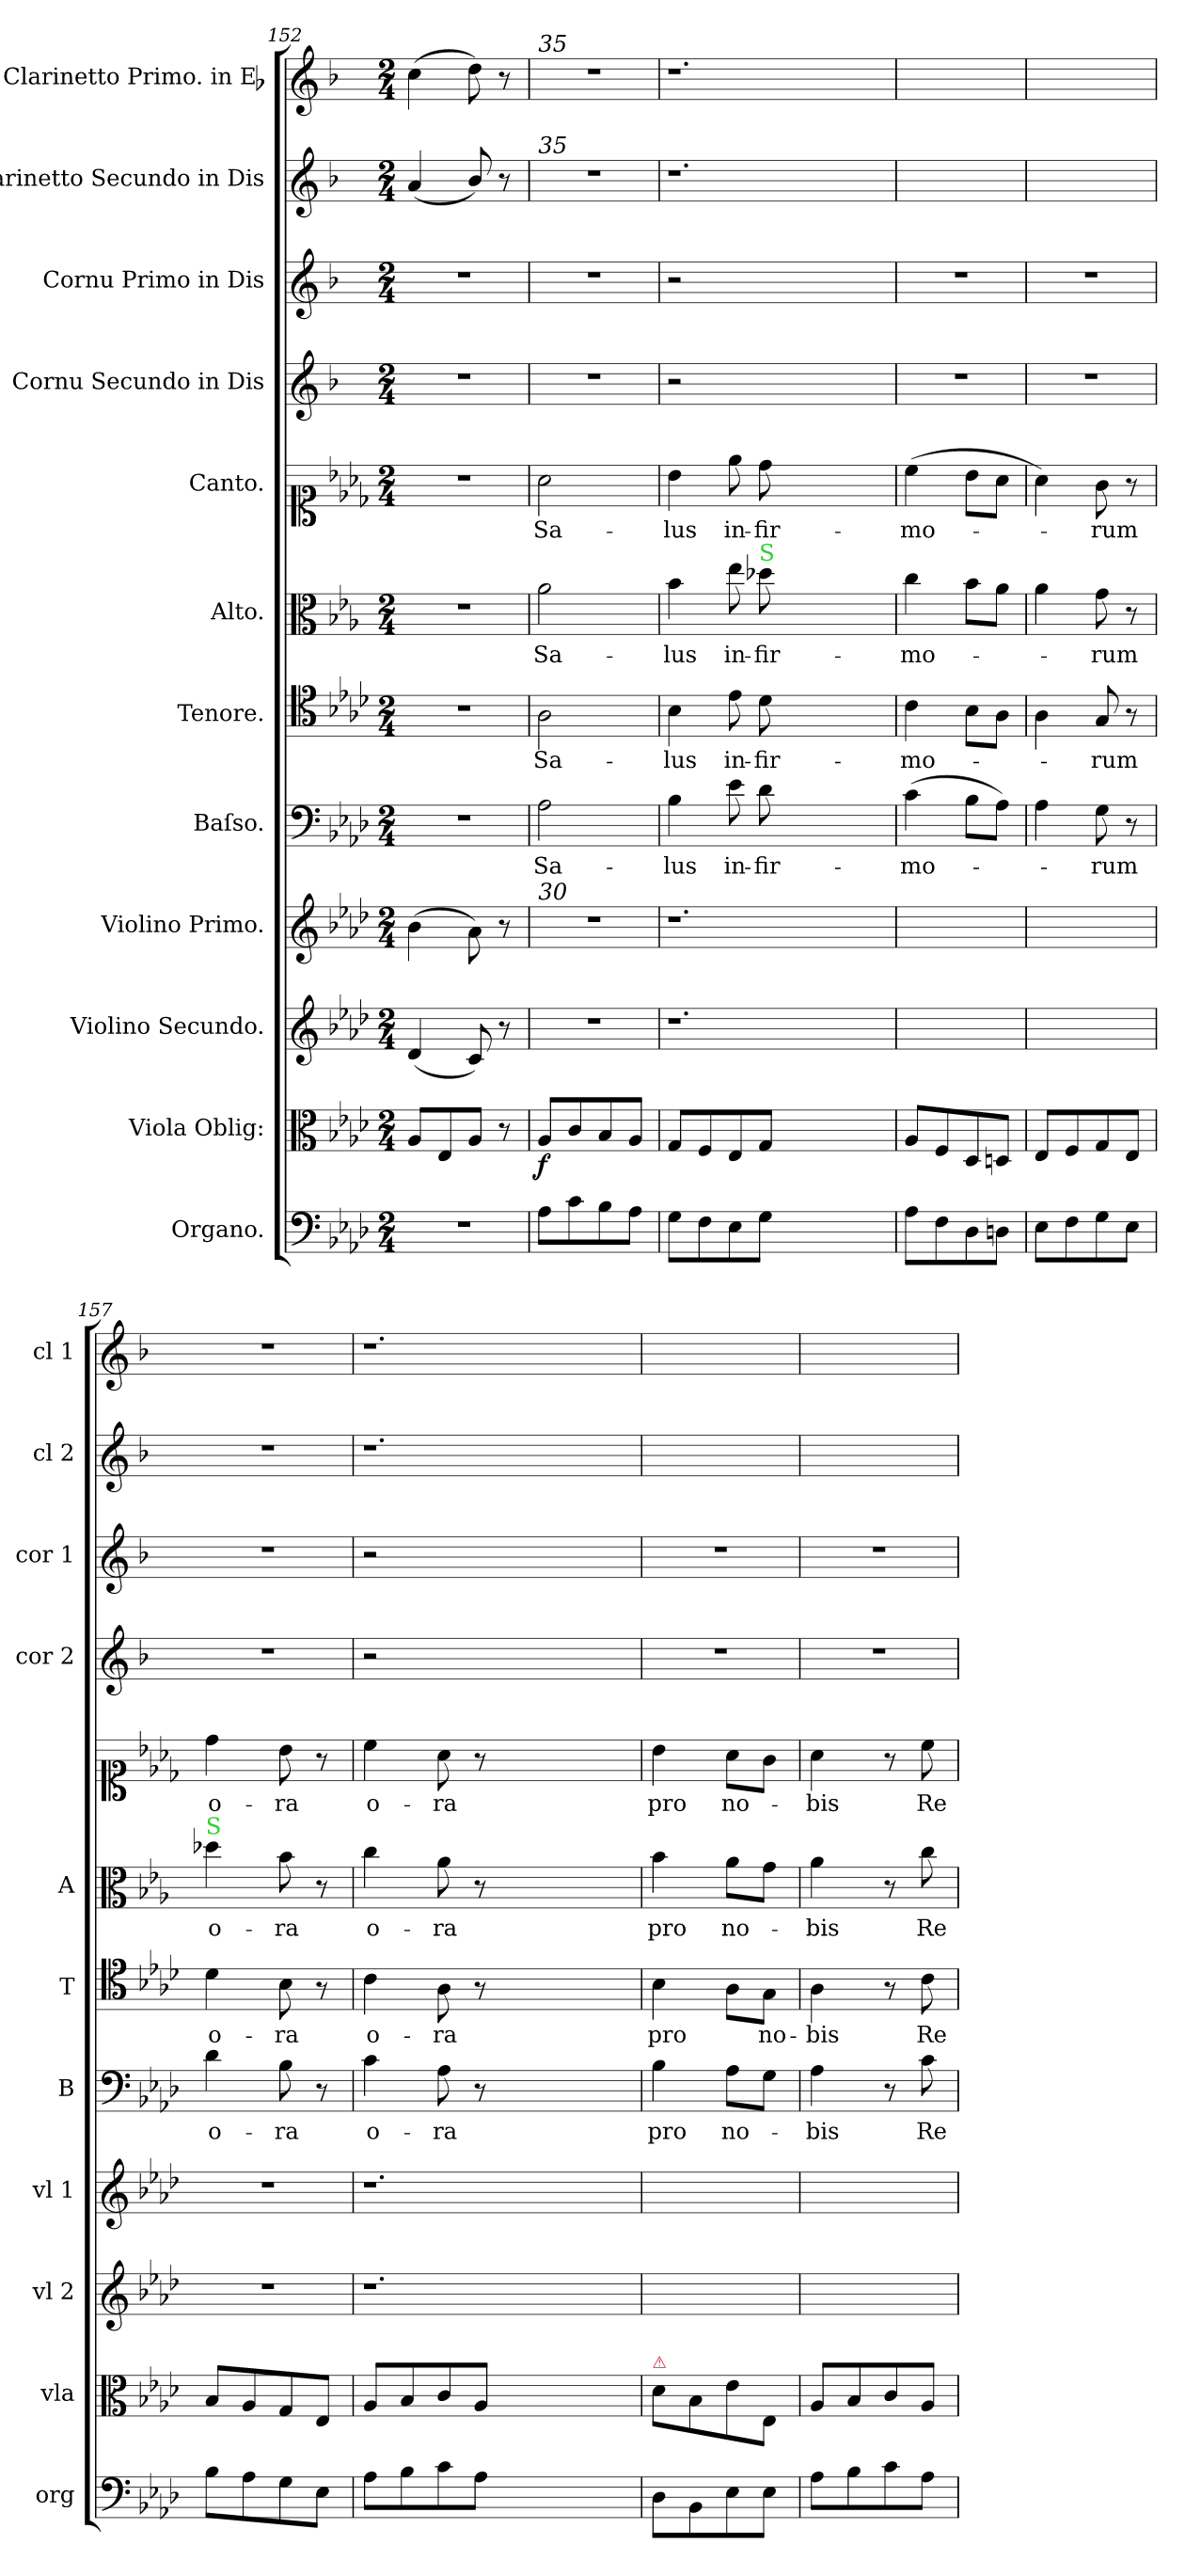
**kern	**kern	**dynam	**kern	**kern	**kern	**text	**kern	**text	**kern	**text	**kern	**text	**kern	**kern	**kern	**kern
*part12	*part11	*part11	*part10	*part9	*part8	*part8	*part7	*part7	*part6	*part6	*part5	*part5	*part4	*part3	*part2	*part1
*staff12	*staff11	*staff11	*staff10	*staff9	*staff8	*staff8	*staff7	*staff7	*staff6	*staff6	*staff5	*staff5	*staff4	*staff3	*staff2	*staff1
*I"Organo.	*I"Viola Oblig:	*	*I"Violino Secundo.	*I"Violino Primo.	*I"Baſso.	*	*I"Tenore.	*	*I"Alto.	*	*I"Canto.	*	*I"Cornu Secundo in Dis	*I"Cornu Primo in Dis	*I"Clarinetto Secundo in Dis	*I"Clarinetto Primo. in Eb
*I'org	*I'vla	*	*I'vl 2	*I'vl 1	*I'B	*	*I'T	*	*I'A	*	*	*	*I'cor 2	*I'cor 1	*I'cl 2	*I'cl 1
*clefF4	*clefC3	*	*clefG2	*clefG2	*clefF4	*	*clefC4	*	*clefC3	*	*clefC1	*	*clefG2	*clefG2	*clefG2	*clefG2
*	*	*	*	*	*	*	*	*	*	*	*	*	*ITrd5c9	*ITrd5c9	*ITrd1c2	*ITrd1c2
*k[b-e-a-d-]	*k[b-e-a-d-]	*	*k[b-e-a-d-]	*k[b-e-a-d-]	*k[b-e-a-d-]	*	*k[b-e-a-d-]	*	*k[b-e-a-]	*	*k[b-e-a-d-]	*	*k[b-e-a-d-]	*k[b-e-a-d-]	*k[b-e-a-]	*k[b-e-a-]
*M2/4	*M2/4	*	*M2/4	*M2/4	*M2/4	*	*M2/4	*	*M2/4	*	*M2/4	*	*M2/4	*M2/4	*M2/4	*M2/4
=152	=152	=152	=152	=152	=152	=152	=152	=152	=152	=152	=152	=152	=152	=152	=152	=152
2r	8A-/L	.	(4d-/	(4b-\	2r	.	2r	.	2r	.	2r	.	2r	2r	(4g/	(4b-\
.	8E-/	.	.	.	.	.	.	.	.	.	.	.	.	.	.	.
.	8A-/J	.	8c/)	8a-\)	.	.	.	.	.	.	.	.	.	.	8a-/)	8cc\)
.	8r	.	8r	8r	.	.	.	.	.	.	.	.	.	.	8r	8r
=153	=153	=153	=153	=153	=153	=153	=153	=153	=153	=153	=153	=153	=153	=153	=153	=153
!	!	!	!	!	!	!	!	!	!	!	!	!	!	!	!	!LO:TX:a:i:t=35
!	!	!	!	!	!	!	!	!	!	!	!	!	!	!	!LO:TX:a:i:t=35	!
!	!	!	!	!LO:TX:a:i:t=30	!	!	!	!	!	!	!	!	!	!	!	!
8A-\L	8A-/L	f	2r	2r	2A-\	Sa-	2A-\	Sa-	2a-\	Sa-	2a-\	Sa-	2r	2r	2r	2r
8c\	8c/	.	.	.	.	.	.	.	.	.	.	.	.	.	.	.
8B-\	8B-/	.	.	.	.	.	.	.	.	.	.	.	.	.	.	.
8A-\J	8A-/J	.	.	.	.	.	.	.	.	.	.	.	.	.	.	.
=154	=154	=154	=154	=154	=154	=154	=154	=154	=154	=154	=154	=154	=154	=154	=154	=154
8G\L	8G/L	.	1.r	1.r	4B-\	-lus	4B-\	-lus	4b-\	-lus	4b-\	-lus	2r	2r	1.r	1.r
8F\	8F/	.	.	.	.	.	.	.	.	.	.	.	.	.	.	.
8E-\	8E-/	.	.	.	8e-\	in-	8e-\	in-	8ee-\	in-	8ee-\	in-	.	.	.	.
!	!	!	!	!	!	!	!	!	!LO:TX:a:color=limegreen:t=S	!	!	!	!	!	!	!
8G\J	8G/J	.	.	.	8d-\	-fir-	8d-\	-fir-	8dd-X\	-fir-	8dd-\	-fir-	.	.	.	.
1ryy	1ryy	.	.	.	1ryy	.	1ryy	.	1ryy	.	1ryy	.	1ryy	1ryy	.	.
=155	=155	=155	=155	=155	=155	=155	=155	=155	=155	=155	=155	=155	=155	=155	=155	=155
8A-\L	8A-/L	.	2ryy	2ryy	(4c\	-mo-	4c\	-mo-	4cc\	-mo-	(4cc\	-mo-	2r	2r	2ryy	2ryy
8F\	8F/	.	.	.	.	.	.	.	.	.	.	.	.	.	.	.
8D-\	8D-/	.	.	.	8B-\L	.	8B-\L	.	8b-\L	.	8b-\L	.	.	.	.	.
8Dn\J	8Dn/J	.	.	.	8A-\J)	.	8A-\J	.	8a-\J	.	8a-\J	.	.	.	.	.
=156	=156	=156	=156	=156	=156	=156	=156	=156	=156	=156	=156	=156	=156	=156	=156	=156
8E-\L	8E-/L	.	2ryy	2ryy	4A-\	.	4A-\	.	4a-\	.	4a-\)	.	2r	2r	2ryy	2ryy
8F\	8F/	.	.	.	.	.	.	.	.	.	.	.	.	.	.	.
8G\	8G/	.	.	.	8G\	-rum	8G/	-rum	8g\	-rum	8g\	-rum	.	.	.	.
8E-\J	8E-/J	.	.	.	8r	.	8r	.	8r	.	8r	.	.	.	.	.
=157	=157	=157	=157	=157	=157	=157	=157	=157	=157	=157	=157	=157	=157	=157	=157	=157
!	!	!	!	!	!	!	!	!	!LO:TX:a:color=limegreen:t=S	!	!	!	!	!	!	!
8B-\L	8B-/L	.	2r	2r	4d-\	o-	4d-\	o-	4dd-X\	o-	4dd-\	o-	2r	2r	2r	2r
8A-\	8A-/	.	.	.	.	.	.	.	.	.	.	.	.	.	.	.
8G\	8G/	.	.	.	8B-\	-ra	8B-\	-ra	8b-\	-ra	8b-\	-ra	.	.	.	.
8E-\J	8E-/J	.	.	.	8r	.	8r	.	8r	.	8r	.	.	.	.	.
=158	=158	=158	=158	=158	=158	=158	=158	=158	=158	=158	=158	=158	=158	=158	=158	=158
8A-\L	8A-/L	.	1.r	1.r	4c\	o-	4c\	o-	4cc\	o-	4cc\	o-	2r	2r	1.r	1.r
8B-\	8B-/	.	.	.	.	.	.	.	.	.	.	.	.	.	.	.
8c\	8c/	.	.	.	8A-\	-ra	8A-\	-ra	8a-\	-ra	8a-\	-ra	.	.	.	.
8A-\J	8A-/J	.	.	.	8r	.	8r	.	8r	.	8r	.	.	.	.	.
1ryy	1ryy	.	.	.	1ryy	.	1ryy	.	1ryy	.	1ryy	.	1ryy	1ryy	.	.
=159	=159	=159	=159	=159	=159	=159	=159	=159	=159	=159	=159	=159	=159	=159	=159	=159
!	!LO:TX:a:color=crimson:t=⚠	!	!	!	!	!	!	!	!	!	!	!	!	!	!	!
8D-\L	8d-\L	.	2ryy	2ryy	4B-\	pro	4B-\	pro	4b-\	pro	4b-\	pro	2r	2r	2ryy	2ryy
8BB-\	8B-\	.	.	.	.	.	.	.	.	.	.	.	.	.	.	.
8E-\	8e-\	.	.	.	8A-\L	no-	8A-\L	.	8a-\L	no-	8a-\L	no-	.	.	.	.
8E-\J	8E-/J	.	.	.	8G\J	.	8G\J	no-	8g\J	.	8g\J	.	.	.	.	.
=160	=160	=160	=160	=160	=160	=160	=160	=160	=160	=160	=160	=160	=160	=160	=160	=160
8A-\L	8A-/L	.	2ryy	2ryy	4A-\	-bis	4A-\	-bis	4a-\	-bis	4a-\	-bis	2r	2r	2ryy	2ryy
8B-\	8B-/	.	.	.	.	.	.	.	.	.	.	.	.	.	.	.
8c\	8c/	.	.	.	8r	.	8r	.	8r	.	8r	.	.	.	.	.
8A-\J	8A-/J	.	.	.	8c\	Re-	8c\	Re-	8cc\	Re-	8cc\	Re-	.	.	.	.
=	=	=	=	=	=	=	=	=	=	=	=	=	=	=	=	=
*-	*-	*-	*-	*-	*-	*-	*-	*-	*-	*-	*-	*-	*-	*-	*-	*-
